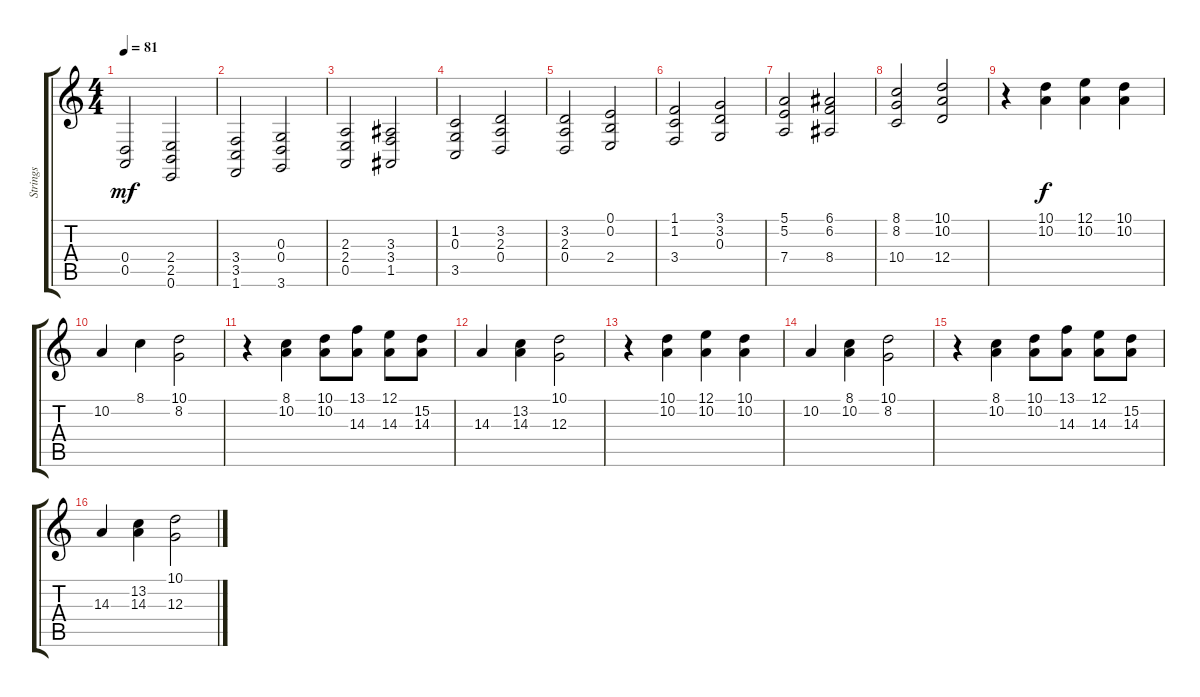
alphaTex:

\track ("Strings" "Strings") {instrument stringensemble1}
\staff {score tabs}
\tuning (E4 B3 G3 D3 A2 E2) {hide}
\ts (4 4)
\tempo 81
\clef g2
\ks c
(0.4 0.5).2{dy mf instrument stringensemble1} (2.4 2.5 0.6).2 |
(3.4 3.5 1.6).2 (0.3 0.4 3.6).2 |
(2.3 2.4 0.5).2 (3.3 3.4 1.5).2 |
(1.2 0.3 3.5).2 (3.2 2.3 0.4).2 |
(3.2 2.3 0.4).2 (0.1 0.2 2.4).2 |
(1.1 1.2 3.4).2 (3.1 3.2 0.3).2 |
(5.1 5.2 7.4).2 (6.1 6.2 8.4).2 |
(8.1 8.2 10.4).2 (10.1 10.2 12.4).2 |
r.4 (10.1 10.2).4{dy f} (12.1 10.2).4 (10.1 10.2).4 |
10.2.4 8.1.4 (10.1 8.2).2 |
r.4 (8.1 10.2).4 (10.1 10.2).8 (13.1 14.3).8 (12.1 14.3).8 (15.2 14.3).8 |
14.3.4 (13.2 14.3).4 (10.1 12.3).2 |
r.4 (10.1 10.2).4 (12.1 10.2).4 (10.1 10.2).4 |
10.2.4 (8.1 10.2).4 (10.1 8.2).2 |
r.4 (8.1 10.2).4 (10.1 10.2).8 (13.1 14.3).8 (12.1 14.3).8 (15.2 14.3).8 |
14.3.4 (13.2 14.3).4 (10.1 12.3).2
